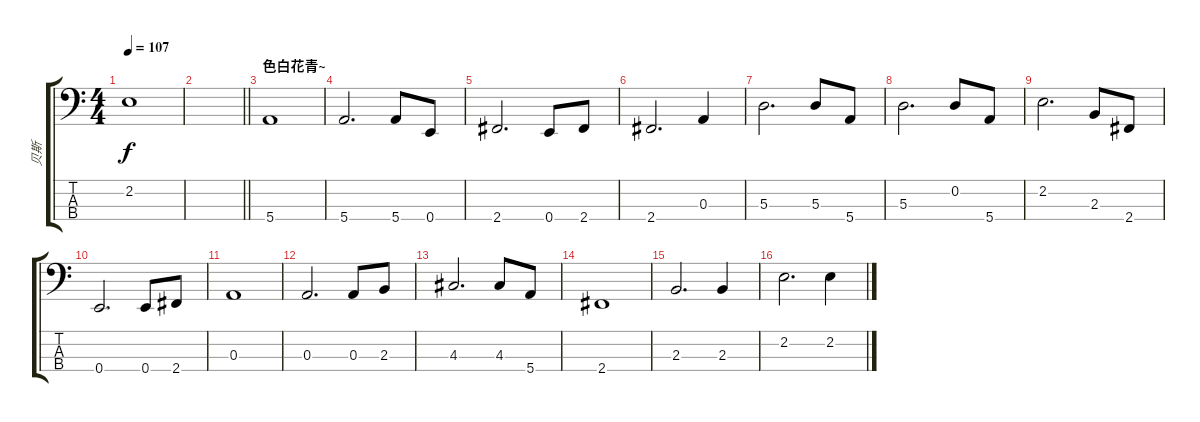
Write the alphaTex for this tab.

\track ("贝斯" "贝斯") {instrument fretlessbass}
\staff {score tabs}
\tuning (G2 D2 A1 E1) {hide}
\ts (4 4)
\tempo 107
\clef f4
\ks c
2.2.1{dy f} |
\barLineRight lightlight
|
\section ("" "色白花青~")
5.4.1{volume 16} |
5.4.2{d} 5.4.8 0.4.8 |
2.4.2{d} 0.4.8 2.4.8 |
2.4.2{d} 0.3.4 |
5.3.2{d} 5.3.8 5.4.8 |
5.3.2{d} 0.2.8 5.4.8 |
2.2.2{d} 2.3.8 2.4.8 |
0.4.2{d} 0.4.8 2.4.8 |
0.3.1 |
0.3.2{d} 0.3.8 2.3.8 |
4.3.2{d} 4.3.8 5.4.8 |
2.4.1 |
2.3.2{d} 2.3.4 |
2.2.2{d} 2.2.4
